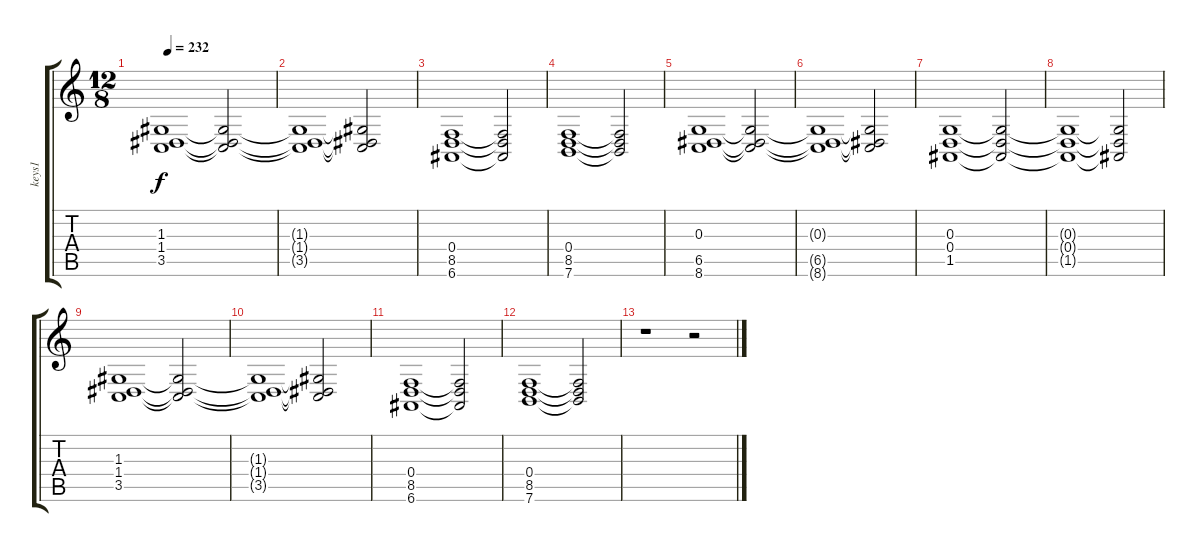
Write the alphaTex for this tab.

\track ("keys1" "keys1") {instrument choiraahs}
\staff {score tabs}
\tuning (E4 B3 G3 D3 A2 E2) {hide}
\ts (12 8)
\tempo 232
\clef g2
\ks c
(1.3 1.4 3.5).1{dy f} (1.3{t} 1.4{t} 3.5{t}).2 |
(1.3{t} 1.4{t} 3.5{t}).1 (1.3{t} 1.4{t} 3.5{t}).2 |
(0.4 8.5 6.6).1 (0.4{t} 8.5{t} 6.6{t}).2 |
(0.4 8.5 7.6).1 (0.4{t} 8.5{t} 7.6{t}).2 |
(0.3 6.5 8.6).1 (0.3{t} 6.5{t} 8.6{t}).2 |
(0.3{t} 6.5{t} 8.6{t}).1 (0.3{t} 6.5{t} 8.6{t}).2 |
(0.3 0.4 1.5).1 (0.3{t} 0.4{t} 1.5{t}).2 |
(0.3{t} 0.4{t} 1.5{t}).1 (0.3{t} 0.4{t} 1.5{t}).2 |
(1.3 1.4 3.5).1 (1.3{t} 1.4{t} 3.5{t}).2 |
(1.3{t} 1.4{t} 3.5{t}).1 (1.3{t} 1.4{t} 3.5{t}).2 |
(0.4 8.5 6.6).1 (0.4{t} 8.5{t} 6.6{t}).2 |
(0.4 8.5 7.6).1 (0.4{t} 8.5{t} 7.6{t}).2 |
r.1 r.2
